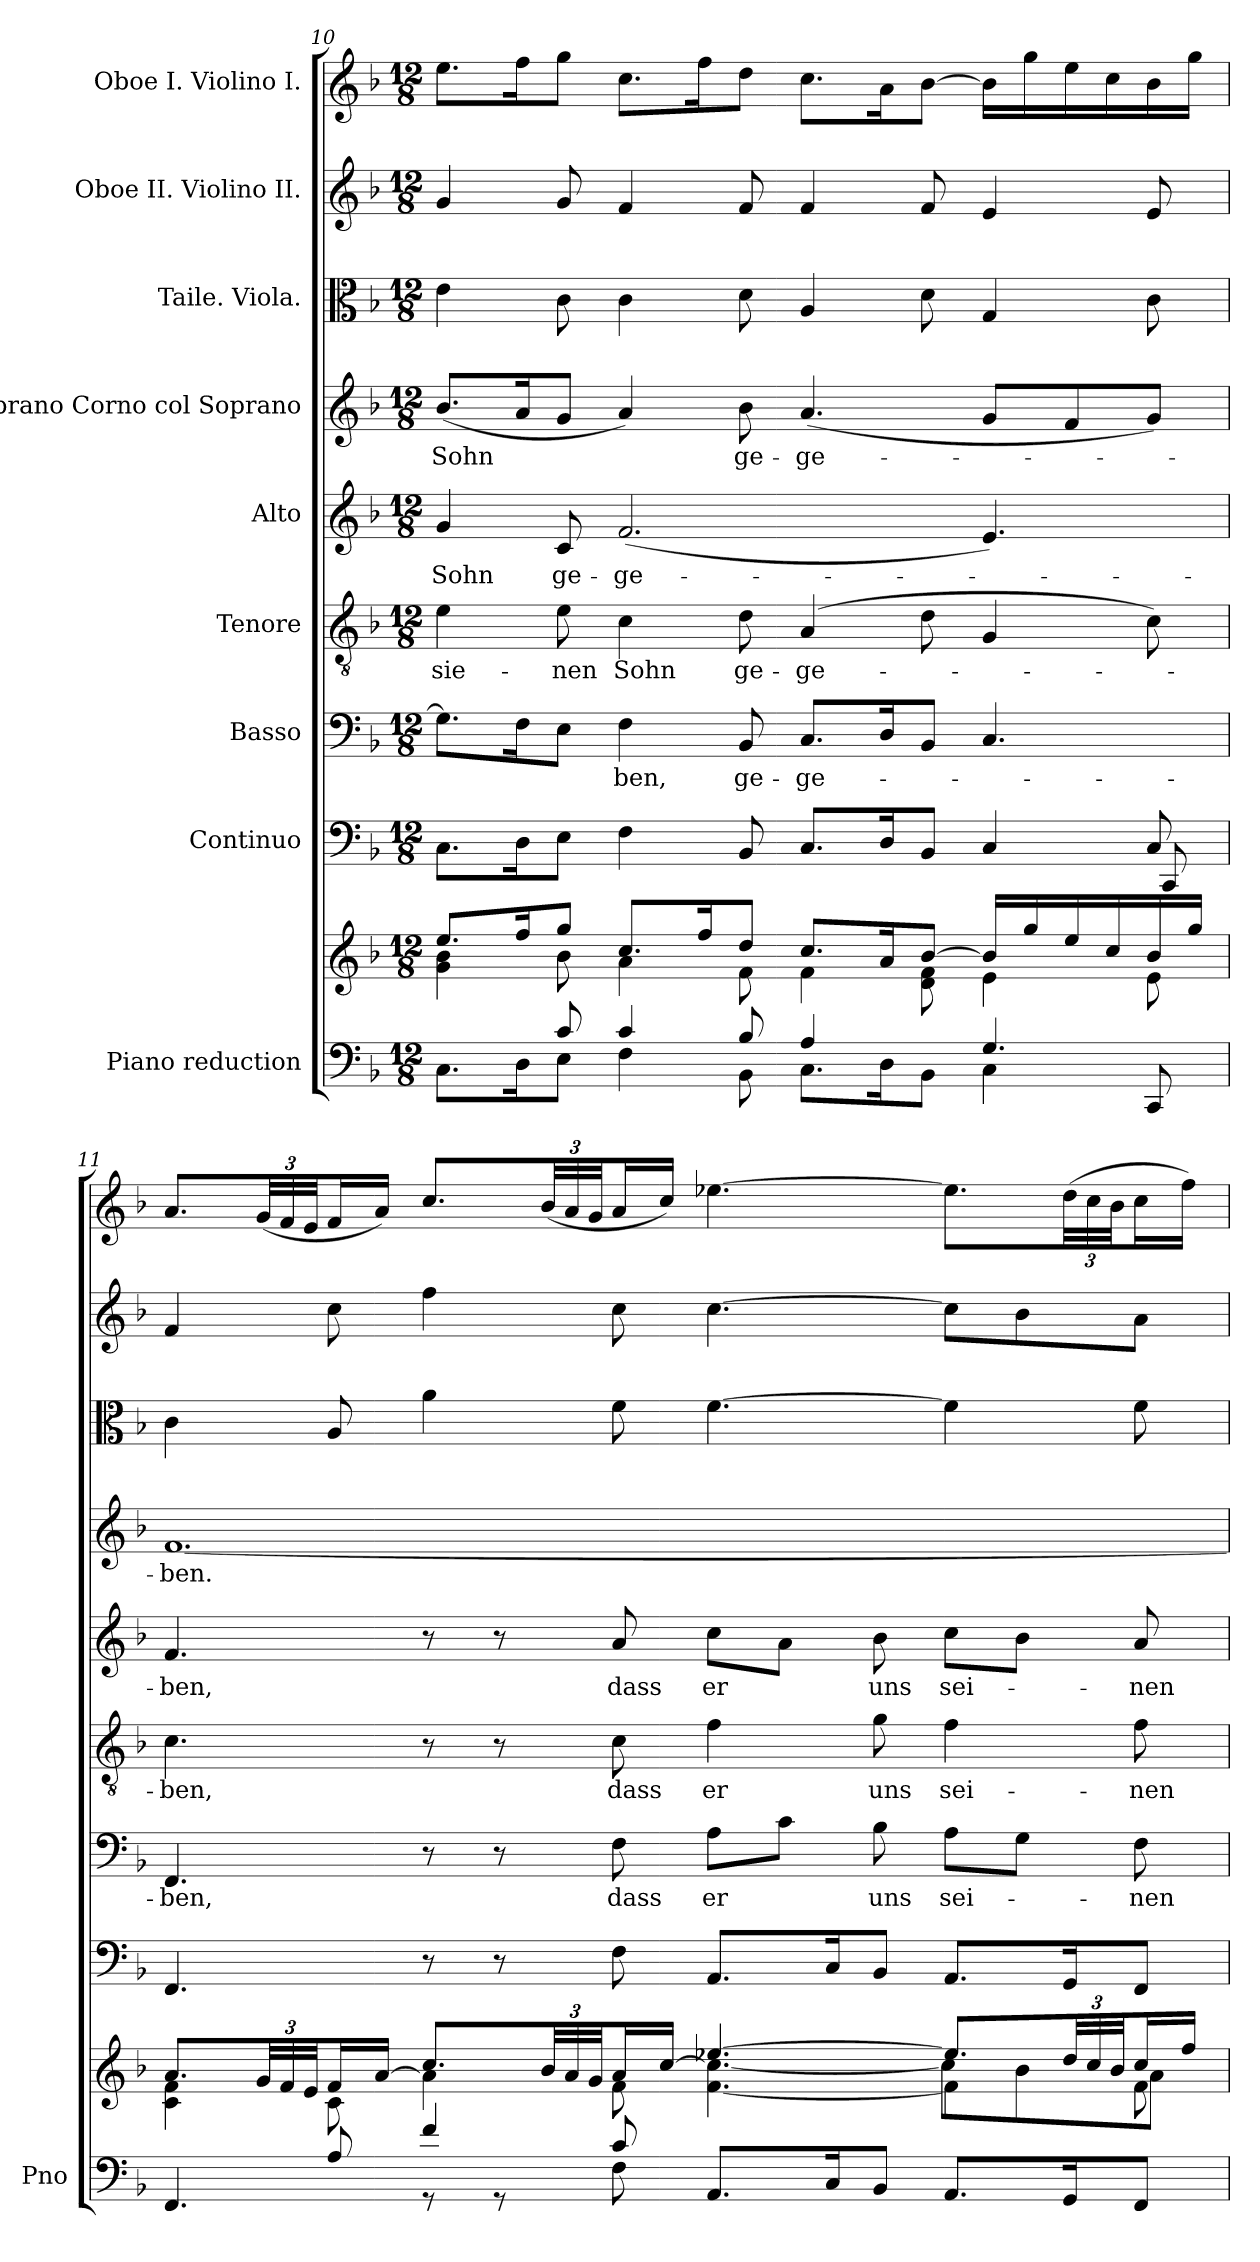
**kern	**kern	**kern	**kern	**text	**kern	**text	**kern	**text	**kern	**text	**kern	**kern	**kern
*part9	*part9	*part8	*part7	*part7	*part6	*part6	*part5	*part5	*part4	*part4	*part3	*part2	*part1
*staff10	*staff9	*staff8	*staff7	*staff7	*staff6	*staff6	*staff5	*staff5	*staff4	*staff4	*staff3	*staff2	*staff1
*I"Piano reduction	*	*I"Continuo	*I"Basso	*	*I"Tenore	*	*I"Alto	*	*I"Soprano Corno col Soprano	*	*I"Taile. Viola.	*I"Oboe II. Violino II.	*I"Oboe I. Violino I.
*I'Pno	*	*	*	*	*	*	*	*	*	*	*	*	*
*clefF4	*clefG2	*clefF4	*clefF4	*	*clefGv2	*	*clefG2	*	*clefG2	*	*clefC3	*clefG2	*clefG2
*k[b-]	*k[b-]	*k[b-]	*k[b-]	*	*k[b-]	*	*k[b-]	*	*k[b-]	*	*k[b-]	*k[b-]	*k[b-]
*M12/8	*M12/8	*M12/8	*M12/8	*	*M12/8	*	*M12/8	*	*M12/8	*	*M12/8	*M12/8	*M12/8
=10	=10	=10	=10	=10	=10	=10	=10	=10	=10	=10	=10	=10	=10
*^	*^	*^	*	*	*	*	*	*	*	*	*	*	*
!	!	!	!	!	!	!	!	!	!LO:LY:b	!	!LO:LY:b	!	!LO:LY:b	!	!	!
4ryy	8.C\L	8.ee/L	4g\ 4b-\	8.C\L	2.ryy	8.G\L]	.	4e\	sie-	4g/	Sohn	(8.b-/L	Sohn	4e\	4g/	8.ee\L
.	16D\K	16ff/K	.	16D\K	.	16F\K	.	.	.	.	.	16a/K	.	.	.	16ff\K
!	!	!	!	!	!	!	!	!	!LO:LY:b	!	!LO:LY:b	!	!	!	!	!
8c/	8E\J	8gg/J	8b-\	8E\J	.	8E\J	.	8e\	-nen	8c/	ge-	8g/J	.	8c\	8g/	8gg\J
!	!	!	!	!	!	!	!LO:LY:b	!	!LO:LY:b	!	!LO:LY:b	!	!	!	!	!
4c/	4F\	8.cc/L	4a\	4F\	.	4F\	ben,	4c\	Sohn	(2.f/	-ge-	4a/)	.	4c\	4f/	8.cc\L
.	.	16ff/K	.	.	.	.	.	.	.	.	.	.	.	.	.	16ff\K
!	!	!	!	!	!	!	!LO:LY:b	!	!LO:LY:b	!	!	!	!LO:LY:b	!	!	!
8B-/	8BB-\	8dd/J	8f\	8BB-/	.	8BB-/	ge-	8d\	ge-	.	.	8b-\	ge-	8d\	8f/	8dd\J
!	!	!	!	!	!	!	!LO:LY:b	!	!LO:LY:b	!	!	!	!LO:LY:b	!	!	!
4A/	8.C\L	8.cc/L	4f\	8.C/L	4.ryy	8.C/L	-ge-	(4A/	-ge-	.	.	(4.a/	-ge-	4A/	4f/	8.cc\L
.	16D\K	16a/K	.	16D/K	.	16D/K	.	.	.	.	.	.	.	.	.	16a\K
8ryy	8BB-\J	[8b-/J	8d\ 8f\	8BB-/J	.	8BB-/J	.	8d\	.	.	.	.	.	8d\	8f/	[8b-\J
4.G/	4C\	16b-/LL]	4e\	4C/	4ryy	4.C/	.	4G/	.	4.e/)	.	8g/L	.	4G/	4e/	16b-\LL]
.	.	16gg/	.	.	.	.	.	.	.	.	.	.	.	.	.	16gg\
.	.	16ee/	.	.	.	.	.	.	.	.	.	8f/	.	.	.	16ee\
.	.	16cc/	.	.	.	.	.	.	.	.	.	.	.	.	.	16cc\
.	8CC/	16b-/	8e\	8C!/	8CC/	.	.	8c\)	.	.	.	8g/J)	.	8c\	8e/	16b-\
.	.	16gg/JJ	.	.	.	.	.	.	.	.	.	.	.	.	.	16gg\JJ
*	*	*	*	*v	*v	*	*	*	*	*	*	*	*	*	*	*
=11	=11	=11	=11	=11	=11	=11	=11	=11	=11	=11	=11	=11	=11	=11	=11
*	*	*	*^	*	*	*	*	*	*	*	*	*	*	*	*
!	!	!	!	!	!	!	!LO:LY:b	!	!LO:LY:b	!	!LO:LY:b	!	!LO:LY:b	!	!	!
4ryy	4.FF/	8.a/L	4c\ 4f\	2.ryy	4.FF/	4.FF/	-ben,	4.c\	-ben,	4.f/	ben,	[1.f	-ben.	4c\	4f/	8.a/L
*	*	*Xbrackettup	*	*	*	*	*	*	*	*	*	*	*	*	*	*Xbrackettup
.	.	48g/LL	.	.	.	.	.	.	.	.	.	.	.	.	.	(48g/LL
.	.	48f/	.	.	.	.	.	.	.	.	.	.	.	.	.	48f/
.	.	48e/JJ	.	.	.	.	.	.	.	.	.	.	.	.	.	48e/JJ
8A/	.	16f/L	8c\	.	.	.	.	.	.	.	.	.	.	8A/	8cc\	16f/L
.	.	[<16a/JJ	.	.	.	.	.	.	.	.	.	.	.	.	.	16a/JJ)
4f/	8r	8.cc/L	4a\]	.	8r	8r	.	8r	.	8r	.	.	.	4a\	4ff\	8.cc/L
.	8r	.	.	.	8r	8r	.	8r	.	8r	.	.	.	.	.	.
.	.	48b-/LL	.	.	.	.	.	.	.	.	.	.	.	.	.	(48b-/LL
.	.	48a/	.	.	.	.	.	.	.	.	.	.	.	.	.	48a/
.	.	48g/JJ	.	.	.	.	.	.	.	.	.	.	.	.	.	48g/JJ
!	!	!	!	!	!	!	!LO:LY:b	!	!LO:LY:b	!	!LO:LY:b	!	!	!	!	!
8c/	8F\	16a/L	8f\	.	8F\	8F\	dass	8c\	dass	8a/	dass	.	.	8f\	8cc\	16a/L
.	.	[<16cc/JJ	.	.	.	.	.	.	.	.	.	.	.	.	.	16cc/JJ)
!	!	!	!	!	!	!	!LO:LY:b	!	!LO:LY:b	!	!LO:LY:b	!	!	!	!	!
8.AA/L	2.ryy	[4.ee-X/	[4.f\ 4.cc\_	4.ryy	8.AA/L	8A\L	er	4f\	er	8cc\L	er	.	.	[4.f\	[4.cc\	[4.ee-X\
.	.	.	.	.	.	8c\J	.	.	.	8a\J	.	.	.	.	.	.
16C/K	.	.	.	.	16C/K	.	.	.	.	.	.	.	.	.	.	.
!	!	!	!	!	!	!	!LO:LY:b	!	!LO:LY:b	!	!LO:LY:b	!	!	!	!	!
8BB-/J	.	.	.	.	8BB-/J	8B-\	uns	8g\	uns	8b-\	uns	.	.	.	.	.
!	!	!	!	!	!	!	!LO:LY:b	!	!LO:LY:b	!	!LO:LY:b	!	!	!	!	!
8.AA/L	.	8.ee-/L]	4f\]	8cc\L]	8.AA/L	8A\L	sei-	4f\	sei-	8cc\L	sei-	.	.	4f\]	8cc\L]	8.ee-\L]
.	.	.	.	8b-\	.	8G\J	.	.	.	8b-\J	.	.	.	.	8b-\	.
16GG/K	.	48dd/LL	.	.	16GG/K	.	.	.	.	.	.	.	.	.	.	(48dd\LL
.	.	48cc/	.	.	.	.	.	.	.	.	.	.	.	.	.	48cc\
.	.	48b-/JJ	.	.	.	.	.	.	.	.	.	.	.	.	.	48b-\JJ
!	!	!	!	!	!	!	!LO:LY:b	!	!LO:LY:b	!	!LO:LY:b	!	!	!	!	!
8FF/J	.	16cc/L	8f\	8a\J	8FF/J	8F\	-nen	8f\	-nen	8a/	-nen	.	.	8f\	8a\J	16cc\L
.	.	16ff/JJ	.	.	.	.	.	.	.	.	.	.	.	.	.	16ff\JJ)
*v	*v	*	*	*	*	*	*	*	*	*	*	*	*	*	*	*
*	*v	*v	*v	*	*	*	*	*	*	*	*	*	*	*	*
=	=	=	=	=	=	=	=	=	=	=	=	=	=
*-	*-	*-	*-	*-	*-	*-	*-	*-	*-	*-	*-	*-	*-
